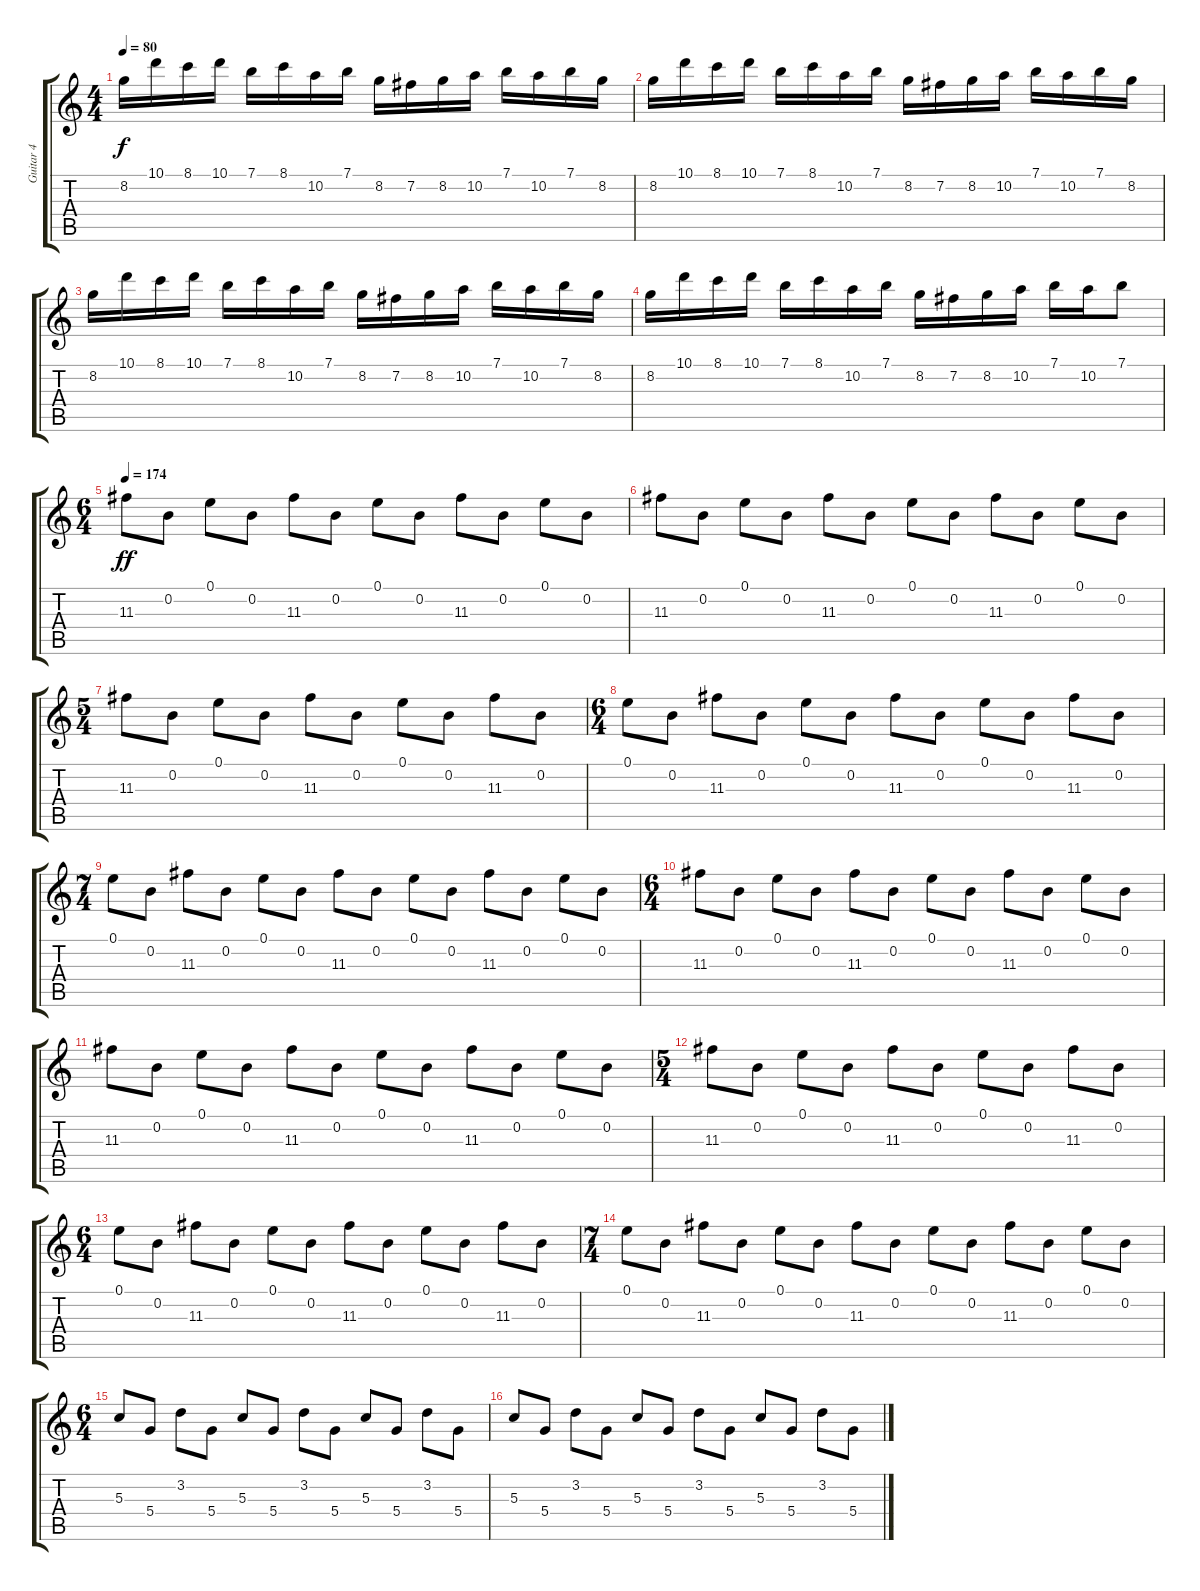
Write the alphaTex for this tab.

\track ("Guitar 4" "Guitar 4") {instrument distortionguitar}
\staff {score tabs}
\tuning (E4 B3 G3 D3 A2 E2) {hide}
\ts (4 4)
\tempo 80
\clef g2
\ks c
8.2.16{dy f} 10.1.16 8.1.16 10.1.16 7.1.16 8.1.16 10.2.16 7.1.16 8.2.16 7.2.16 8.2.16 10.2.16 7.1.16 10.2.16 7.1.16 8.2.16 |
8.2.16 10.1.16 8.1.16 10.1.16 7.1.16 8.1.16 10.2.16 7.1.16 8.2.16 7.2.16 8.2.16 10.2.16 7.1.16 10.2.16 7.1.16 8.2.16 |
8.2.16 10.1.16 8.1.16 10.1.16 7.1.16 8.1.16 10.2.16 7.1.16 8.2.16 7.2.16 8.2.16 10.2.16 7.1.16 10.2.16 7.1.16 8.2.16 |
8.2.16 10.1.16 8.1.16 10.1.16 7.1.16 8.1.16 10.2.16 7.1.16 8.2.16 7.2.16 8.2.16 10.2.16 7.1.16 10.2.16 7.1.8 |
\ts (6 4)
\tempo 174
11.3.8{dy ff volume 6 instrument electricguitarclean} 0.2.8 0.1.8 0.2.8 11.3.8 0.2.8 0.1.8 0.2.8 11.3.8 0.2.8 0.1.8 0.2.8 |
11.3.8 0.2.8 0.1.8 0.2.8 11.3.8 0.2.8 0.1.8 0.2.8 11.3.8 0.2.8 0.1.8 0.2.8 |
\ts (5 4)
11.3.8 0.2.8 0.1.8 0.2.8 11.3.8 0.2.8 0.1.8 0.2.8 11.3.8 0.2.8 |
\ts (6 4)
0.1.8 0.2.8 11.3.8 0.2.8 0.1.8 0.2.8 11.3.8 0.2.8 0.1.8 0.2.8 11.3.8 0.2.8 |
\ts (7 4)
0.1.8 0.2.8 11.3.8 0.2.8 0.1.8 0.2.8 11.3.8 0.2.8 0.1.8 0.2.8 11.3.8 0.2.8 0.1.8 0.2.8 |
\ts (6 4)
11.3.8 0.2.8 0.1.8 0.2.8 11.3.8 0.2.8 0.1.8 0.2.8 11.3.8 0.2.8 0.1.8 0.2.8 |
11.3.8 0.2.8 0.1.8 0.2.8 11.3.8 0.2.8 0.1.8 0.2.8 11.3.8 0.2.8 0.1.8 0.2.8 |
\ts (5 4)
11.3.8 0.2.8 0.1.8 0.2.8 11.3.8 0.2.8 0.1.8 0.2.8 11.3.8 0.2.8 |
\ts (6 4)
0.1.8 0.2.8 11.3.8 0.2.8 0.1.8 0.2.8 11.3.8 0.2.8 0.1.8 0.2.8 11.3.8 0.2.8 |
\ts (7 4)
0.1.8 0.2.8 11.3.8 0.2.8 0.1.8 0.2.8 11.3.8 0.2.8 0.1.8 0.2.8 11.3.8 0.2.8 0.1.8 0.2.8 |
\ts (6 4)
5.3.8 5.4.8 3.2.8 5.4.8 5.3.8 5.4.8 3.2.8 5.4.8 5.3.8 5.4.8 3.2.8 5.4.8 |
5.3.8 5.4.8 3.2.8 5.4.8 5.3.8 5.4.8 3.2.8 5.4.8 5.3.8 5.4.8 3.2.8 5.4.8
